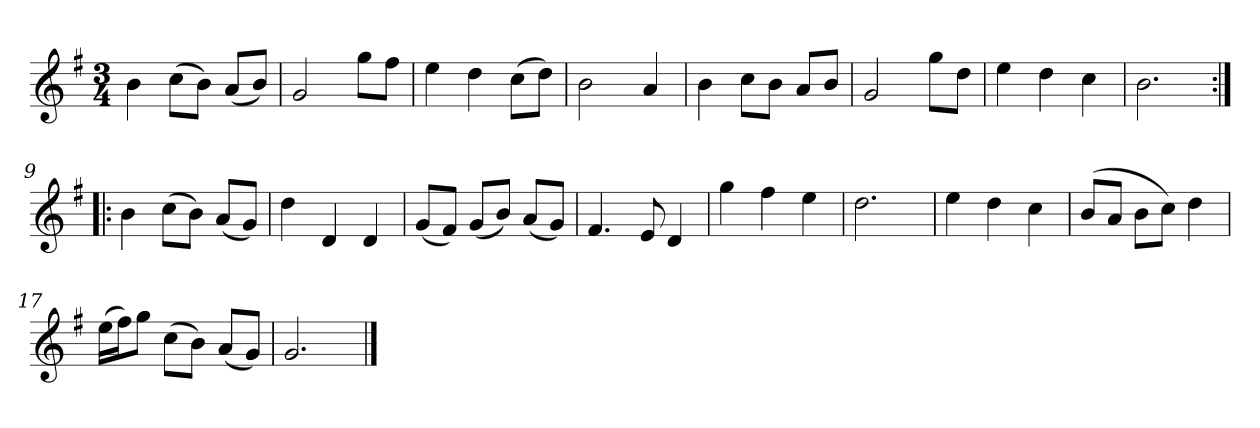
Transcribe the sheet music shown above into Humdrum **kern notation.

**kern
*part1
*staff1
*clefG2
*k[f#]
*G:
*M3/4
*MM120
=1
4b
(8cc\L
8b\J)
(8a/L
8b/J)
=2
2g
8gg\L
8ff#\J
=3
4ee
4dd
(8cc\L
8dd\J)
=4
2b
4a
=5
4b
8cc\L
8b\J
8a/L
8b/J
=6
2g
8gg\L
8dd\J
=7
4ee
4dd
4cc
=8
2.b
=9:|!|:
4b
(8cc\L
8b\J)
(8a/L
8g/J)
=10
4dd
4d
4d
=11
(8g/L
8f#/J)
(8g/L
8b/J)
(8a/L
8g/J)
=12
4.f#
8e
4d
=13
4gg
4ff#
4ee
=14
2.dd
=15
4ee
4dd
4cc
=16
(8b/L
8a/J
8b\L
8cc\J)
4dd
=17
(16ee\LL
16ff#\J)
8gg\J
(8cc\L
8b\J)
(8a/L
8g/J)
=18
2.g
==
*-
